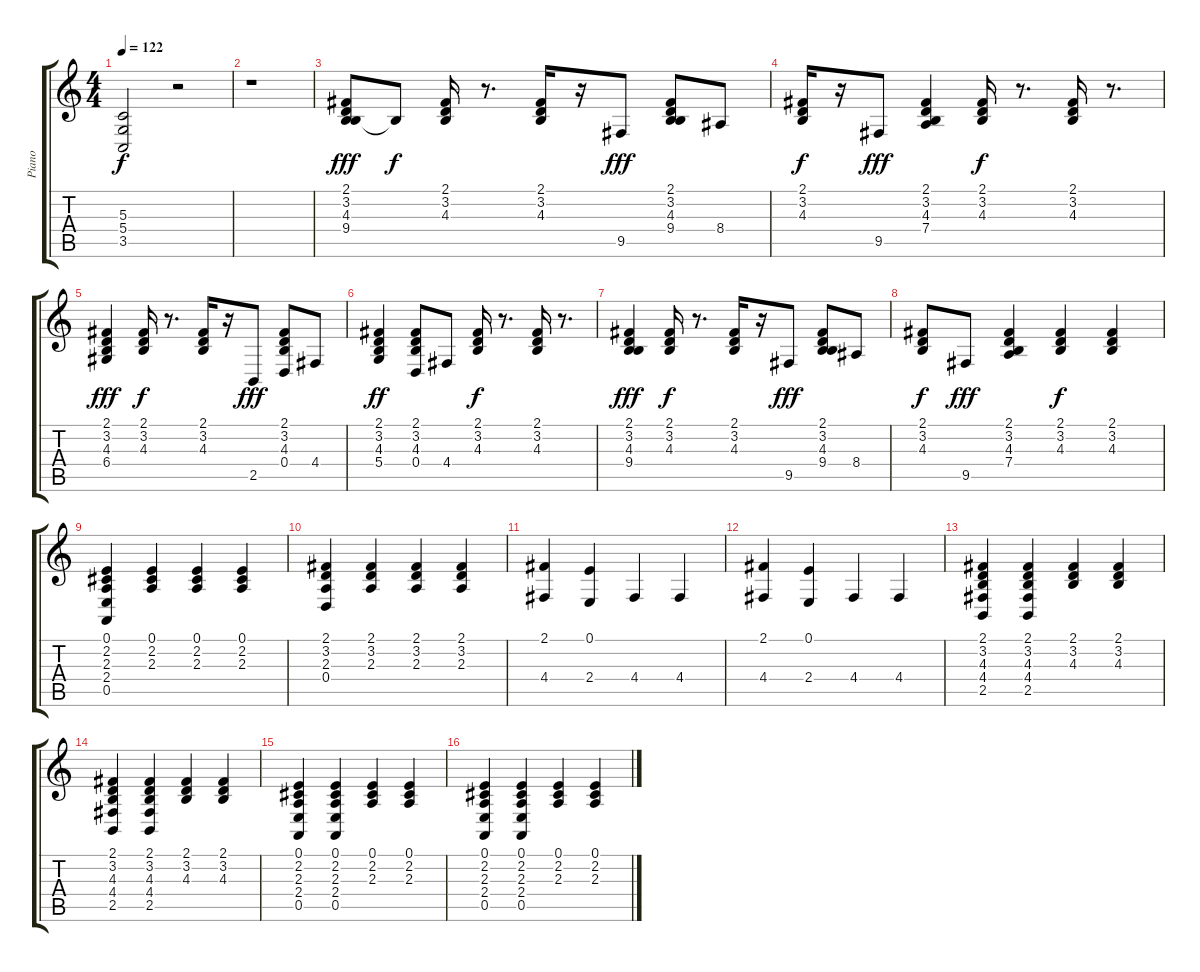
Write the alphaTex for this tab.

\track ("Piano" "Piano") {instrument acousticgrandpiano}
\staff {score tabs}
\tuning (E4 B3 G3 D3 A2 E2) {hide}
\ts (4 4)
\tempo 122
\clef g2
\ks c
(5.3 5.4 3.5).2{dy f} r.2 |
r.1 |
(2.1 3.2 4.3 9.4).8{dy fff} 9.4{t}.8{dy f} (2.1 3.2 4.3).16 r.8{d} (2.1 3.2 4.3).16 r.16 9.5.8{dy fff} (2.1 3.2 4.3 9.4).8 8.4.8 |
(2.1 3.2 4.3).16{dy f} r.16 9.5.8{dy fff} (2.1 3.2 4.3 7.4).4 (2.1 3.2 4.3).16{dy f} r.8{d} (2.1 3.2 4.3).16 r.8{d} |
(2.1 3.2 4.3 6.4).4{dy fff} (2.1 3.2 4.3).16{dy f} r.8{d} (2.1 3.2 4.3).16 r.16 2.5.8{dy fff} (2.1 3.2 4.3 0.4).8 4.4.8 |
(2.1 3.2 4.3 5.4).4{dy ff} (2.1 3.2 4.3 0.4).8 4.4.8 (2.1 3.2 4.3).16{dy f} r.8{d} (2.1 3.2 4.3).16 r.8{d} |
(2.1 3.2 4.3 9.4).4{dy fff} (2.1 3.2 4.3).16{dy f} r.8{d} (2.1 3.2 4.3).16 r.16 9.5.8{dy fff} (2.1 3.2 4.3 9.4).8 8.4.8 |
(2.1 3.2 4.3).8{dy f} 9.5.8{dy fff} (2.1 3.2 4.3 7.4).4 (2.1 3.2 4.3).4{dy f} (2.1 3.2 4.3).4 |
(0.1 2.2 2.3 2.4 0.5).4 (0.1 2.2 2.3).4 (0.1 2.2 2.3).4 (0.1 2.2 2.3).4 |
(2.1 3.2 2.3 0.4).4 (2.1 3.2 2.3).4 (2.1 3.2 2.3).4 (2.1 3.2 2.3).4 |
(2.1 4.4).4 (0.1 2.4).4 4.4.4 4.4.4 |
(2.1 4.4).4 (0.1 2.4).4 4.4.4 4.4.4 |
(2.1 3.2 4.3 4.4 2.5).4 (2.1 3.2 4.3 4.4 2.5).4 (2.1 3.2 4.3).4 (2.1 3.2 4.3).4 |
(2.1 3.2 4.3 4.4 2.5).4 (2.1 3.2 4.3 4.4 2.5).4 (2.1 3.2 4.3).4 (2.1 3.2 4.3).4 |
(0.1 2.2 2.3 2.4 0.5).4 (0.1 2.2 2.3 2.4 0.5).4 (0.1 2.2 2.3).4 (0.1 2.2 2.3).4 |
(0.1 2.2 2.3 2.4 0.5).4 (0.1 2.2 2.3 2.4 0.5).4 (0.1 2.2 2.3).4 (0.1 2.2 2.3).4
